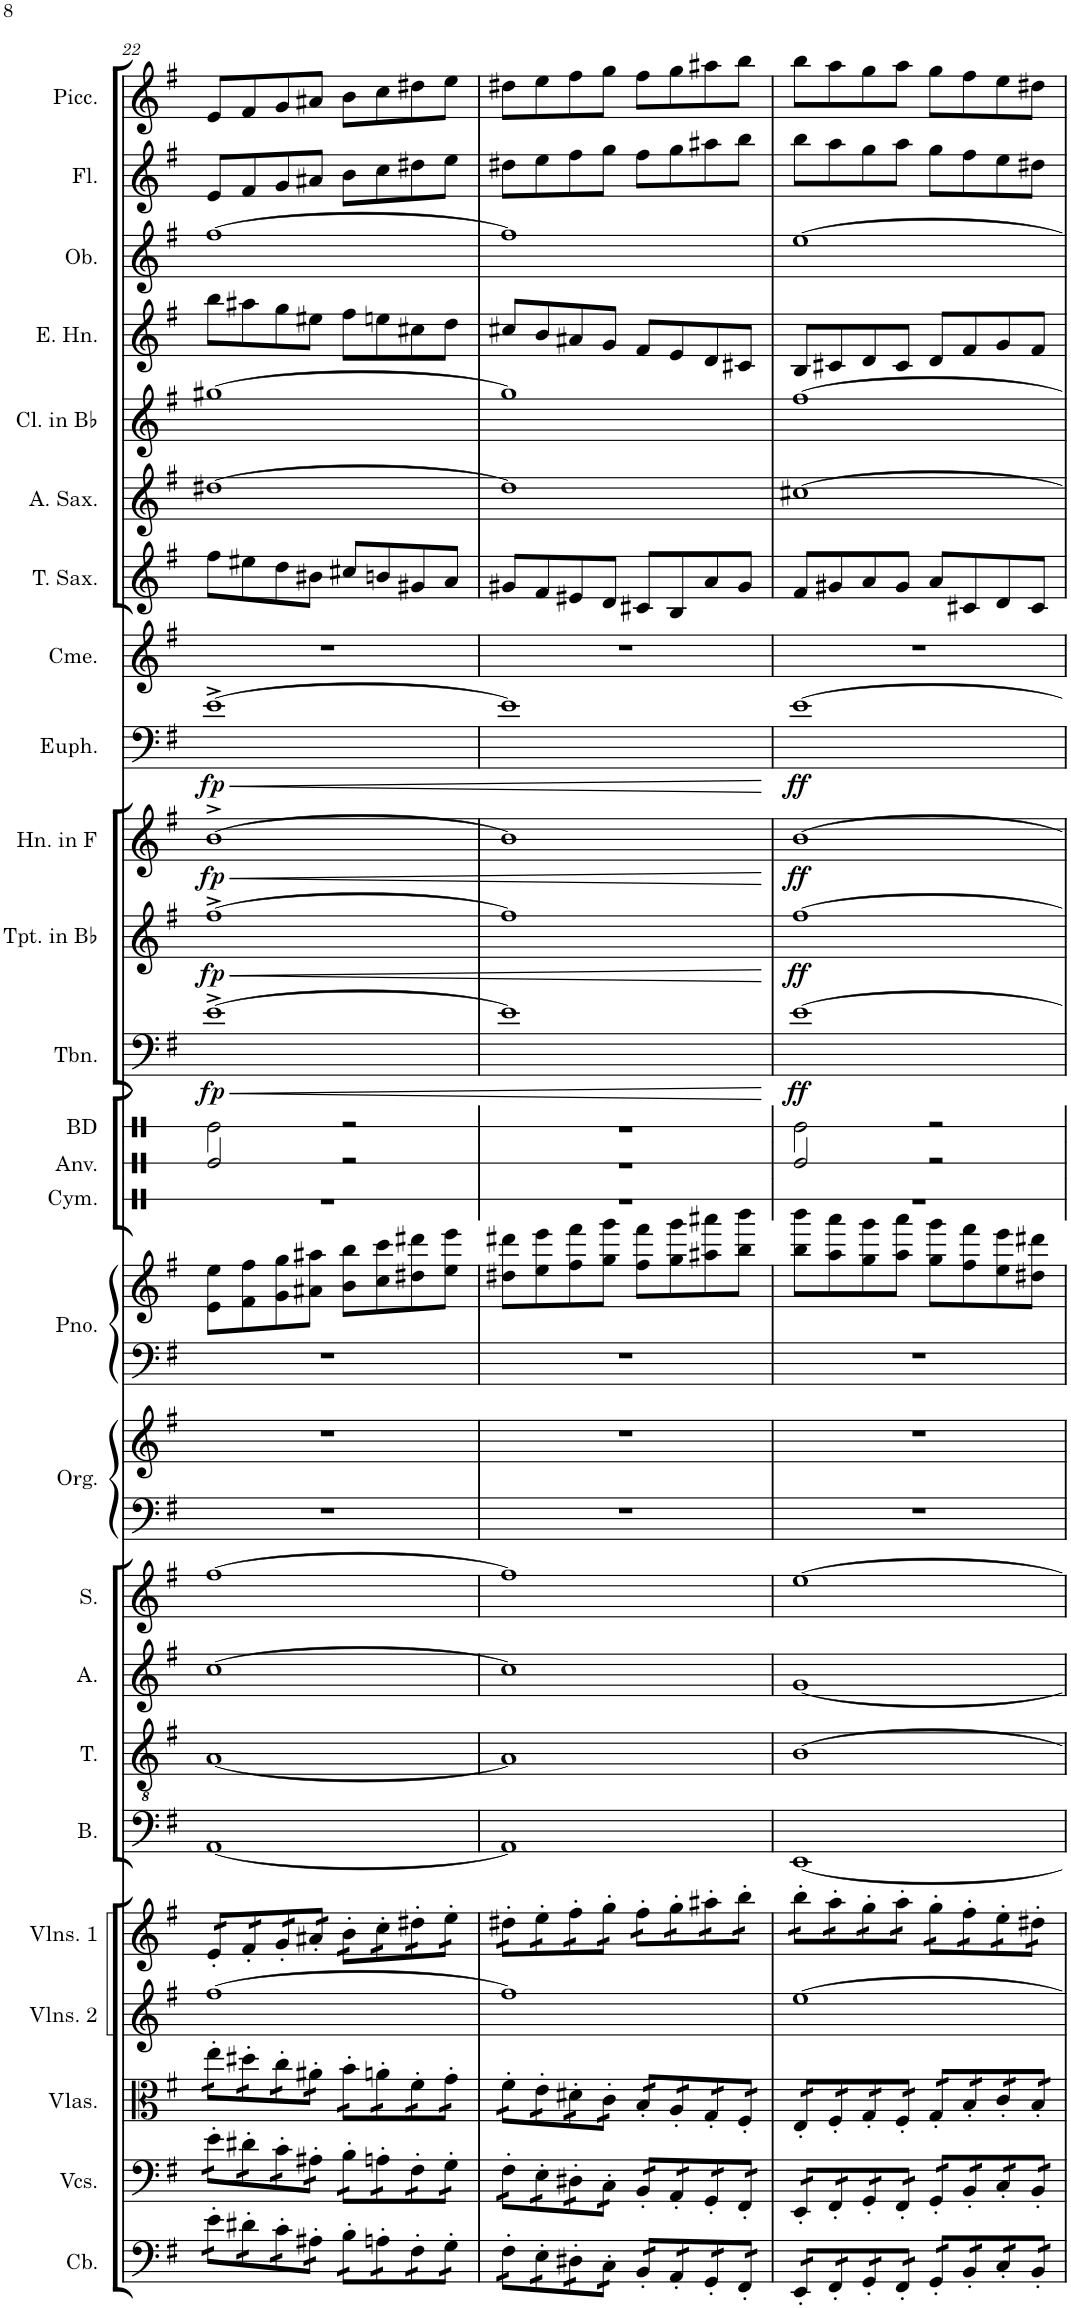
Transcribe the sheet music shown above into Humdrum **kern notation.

**kern	**kern	**kern	**kern	**kern	**kern	**kern	**kern	**kern	**kern	**kern	**kern	**kern	**kern	**kern	**dynam	**kern	**dynam	**kern	**dynam	**kern	**dynam	**kern	**kern	**kern	**kern	**kern	**kern	**kern	**kern
*part24	*part23	*part22	*part21	*part20	*part19	*part18	*part17	*part16	*part15	*part15	*part14	*part14	*part13	*part12	*part12	*part11	*part11	*part10	*part10	*part9	*part9	*part8	*part7	*part6	*part5	*part4	*part3	*part2	*part1
*staff26	*staff25	*staff24	*staff23	*staff22	*staff21	*staff20	*staff19	*staff18	*staff17	*staff16	*staff15	*staff14	*staff13	*staff12	*staff12	*staff11	*staff11	*staff10	*staff10	*staff9	*staff9	*staff8	*staff7	*staff6	*staff5	*staff4	*staff3	*staff2	*staff1
*I"Contrabass	*I"Violoncellos	*I"Violas	*I"Violins 2	*I"Violins 1	*I"Bass	*I"Tenor	*I"Alto	*I"Soprano	*I"Organ	*	*I"Piano	*	*I"Bass Drum	*I"Trombone	*	*I"Trumpet in Bb	*	*I"Horn in F	*	*I"Euphonium	*	*I"Chimes	*I"Tenor Saxophone	*I"Alto Saxophone	*I"Clarinet in Bb	*I"English Horn	*I"Oboe	*I"Flute	*I"Piccolo
*I'Cb.	*I'Vcs.	*I'Vlas.	*I'Vlns. 2	*I'Vlns. 1	*I'B.	*I'T.	*I'A.	*I'S.	*I'Org.	*	*I'Pno.	*	*I'BD	*I'Tbn.	*	*I'Tpt. in Bb	*	*I'Hn. in F	*	*I'Euph.	*	*I'Cme.	*I'T. Sax.	*I'A. Sax.	*I'Cl. in Bb	*I'E. Hn.	*I'Ob.	*I'Fl.	*I'Picc.
!!LO:PB:g=z
*clefF4	*clefF4	*clefC3	*clefG2	*clefG2	*clefF4	*clefGv2	*clefG2	*clefG2	*clefF4	*clefG2	*clefF4	*clefG2	*clefX	*clefF4	*	*clefG2	*	*clefG2	*	*clefF4	*	*clefG2	*clefG2	*clefG2	*clefG2	*clefG2	*clefG2	*clefG2	*clefG2
*Trd7c12	*	*	*	*	*	*	*	*	*	*	*	*	*	*	*	*Trd1c2	*	*Trd4c7	*	*	*	*	*Trd8c14	*Trd5c9	*Trd1c2	*Trd4c7	*	*	*Trd-7c-12
*k[f#]	*k[f#]	*k[f#]	*k[f#]	*k[f#]	*k[f#]	*k[f#]	*k[f#]	*k[f#]	*k[f#]	*k[f#]	*k[f#]	*k[f#]	*k[]	*k[f#]	*	*k[f#]	*	*k[f#]	*	*k[f#]	*	*k[f#]	*k[f#]	*k[f#]	*k[f#]	*k[f#]	*k[f#]	*k[f#]	*k[f#]
*M4/4	*M4/4	*M4/4	*M4/4	*M4/4	*M4/4	*M4/4	*M4/4	*M4/4	*M4/4	*M4/4	*M4/4	*M4/4	*M4/4	*M4/4	*	*M4/4	*	*M4/4	*	*M4/4	*	*M4/4	*M4/4	*M4/4	*M4/4	*M4/4	*M4/4	*M4/4	*M4/4
=22	=22	=22	=22	=22	=22	=22	=22	=22	=22	=22	=22	=22	=22	=22	=22	=22	=22	=22	=22	=22	=22	=22	=22	=22	=22	=22	=22	=22	=22
!	!	!	!	!	!	!	!	!	!	!	!	!	!	!	!LO:HP:b	!	!LO:HP:b	!	!LO:HP:b	!	!LO:HP:b	!	!	!	!	!	!	!	!
!	!	!	!	!	!	!	!	!	!	!	!	!	!	!	!LO:DY:n=1:b	!	!LO:DY:n=1:b	!	!LO:DY:n=1:b	!	!LO:DY:n=1:b	!	!	!	!	!	!	!	!
*tremolo	*	*	*	*	*	*	*	*	*	*	*	*	*	*	*	*	*	*	*	*	*	*	*	*	*	*	*	*	*
*	*tremolo	*	*	*	*	*	*	*	*	*	*	*	*	*	*	*	*	*	*	*	*	*	*	*	*	*	*	*	*
*	*	*tremolo	*	*	*	*	*	*	*	*	*	*	*	*	*	*	*	*	*	*	*	*	*	*	*	*	*	*	*
*	*	*	*	*tremolo	*	*	*	*	*	*	*	*	*	*	*	*	*	*	*	*	*	*	*	*	*	*	*	*	*
16e'\LL	16e'\LL	16ee'\LL	[1ff#	16e'/LL	[1AA	[1A	[1cc	[1ff#	1r	1r	1r	8e\ 8ee\L	2Re\	[1e^	< fp	[1ff#^	< fp	[1b^	< fp	[1e^	< fp	1r	8ff#\L	[1dd#X	[1gg#X	8bb\L	[1ff#	8e/L	8e/L
16e'\	16e'\	16ee'\	.	16e'/	.	.	.	.	.	.	.	.	.	.	.	.	.	.	.	.	.	.	.	.	.	.	.	.	.
16d#X'\	16d#X'\	16dd#X'\	.	16f#'/	.	.	.	.	.	.	.	8f#\ 8ff#\	.	.	.	.	.	.	.	.	.	.	8ee#X\	.	.	8aa#X\	.	8f#/	8f#/
16d#X'\	16d#X'\	16dd#X'\	.	16f#'/	.	.	.	.	.	.	.	.	.	.	.	.	.	.	.	.	.	.	.	.	.	.	.	.	.
16c'\	16c'\	16cc'\	.	16g'/	.	.	.	.	.	.	.	8g\ 8gg\	.	.	.	.	.	.	.	.	.	.	8dd\	.	.	8gg\	.	8g/	8g/
16c'\	16c'\	16cc'\	.	16g'/	.	.	.	.	.	.	.	.	.	.	.	.	.	.	.	.	.	.	.	.	.	.	.	.	.
16A#X'\	16A#X'\	16a#X'\	.	16a#X'/	.	.	.	.	.	.	.	8a#X\ 8aa#X\J	.	.	.	.	.	.	.	.	.	.	8b#X\J	.	.	8ee#X\J	.	8a#X/J	8a#X/J
16A#X'\JJ	16A#X'\JJ	16a#X'\JJ	.	16a#X'/JJ	.	.	.	.	.	.	.	.	.	.	.	.	.	.	.	.	.	.	.	.	.	.	.	.	.
16B'\LL	16B'\LL	16b'\LL	.	16b'\LL	.	.	.	.	.	.	.	8b\ 8bb\L	2r	.	.	.	.	.	.	.	.	.	8cc#X/L	.	.	8ff#\L	.	8b\L	8b\L
16B'\	16B'\	16b'\	.	16b'\	.	.	.	.	.	.	.	.	.	.	.	.	.	.	.	.	.	.	.	.	.	.	.	.	.
16An'\	16An'\	16an'\	.	16cc'\	.	.	.	.	.	.	.	8cc\ 8ccc\	.	.	.	.	.	.	.	.	.	.	8bn/	.	.	8een\	.	8cc\	8cc\
16An'\	16An'\	16an'\	.	16cc'\	.	.	.	.	.	.	.	.	.	.	.	.	.	.	.	.	.	.	.	.	.	.	.	.	.
16F#'\	16F#'\	16f#'\	.	16dd#X'\	.	.	.	.	.	.	.	8dd#X\ 8ddd#X\	.	.	.	.	.	.	.	.	.	.	8g#X/	.	.	8cc#X\	.	8dd#X\	8dd#X\
16F#'\	16F#'\	16f#'\	.	16dd#X'\	.	.	.	.	.	.	.	.	.	.	.	.	.	.	.	.	.	.	.	.	.	.	.	.	.
16G'\	16G'\	16g'\	.	16ee'\	.	.	.	.	.	.	.	8ee\ 8eee\J	.	.	.	.	.	.	.	.	.	.	8a/J	.	.	8dd\J	.	8ee\J	8ee\J
16G'\JJ	16G'\JJ	16g'\JJ	.	16ee'\JJ	.	.	.	.	.	.	.	.	.	.	.	.	.	.	.	.	.	.	.	.	.	.	.	.	.
=23	=23	=23	=23	=23	=23	=23	=23	=23	=23	=23	=23	=23	=23	=23	=23	=23	=23	=23	=23	=23	=23	=23	=23	=23	=23	=23	=23	=23	=23
16F#'\LL	16F#'\LL	16f#'\LL	1ff#]	16dd#X'\LL	1AA]	1A]	1cc]	1ff#]	1r	1r	1r	8dd#X\ 8ddd#X\L	1r	1e]	.	1ff#]	.	1b]	.	1e]	.	1r	8g#X/L	1dd#]	1gg#]	8cc#X/L	1ff#]	8dd#X\L	8dd#X\L
16F#'\	16F#'\	16f#'\	.	16dd#X'\	.	.	.	.	.	.	.	.	.	.	.	.	.	.	.	.	.	.	.	.	.	.	.	.	.
16E'\	16E'\	16e'\	.	16ee'\	.	.	.	.	.	.	.	8ee\ 8eee\	.	.	.	.	.	.	.	.	.	.	8f#/	.	.	8b/	.	8ee\	8ee\
16E'\	16E'\	16e'\	.	16ee'\	.	.	.	.	.	.	.	.	.	.	.	.	.	.	.	.	.	.	.	.	.	.	.	.	.
16D#X'\	16D#X'\	16d#X'\	.	16ff#'\	.	.	.	.	.	.	.	8ff#\ 8fff#\	.	.	.	.	.	.	.	.	.	.	8e#X/	.	.	8a#X/	.	8ff#\	8ff#\
16D#X'\	16D#X'\	16d#X'\	.	16ff#'\	.	.	.	.	.	.	.	.	.	.	.	.	.	.	.	.	.	.	.	.	.	.	.	.	.
16C'\	16C'\	16c'\	.	16gg'\	.	.	.	.	.	.	.	8gg\ 8ggg\J	.	.	.	.	.	.	.	.	.	.	8d/J	.	.	8g/J	.	8gg\J	8gg\J
16C'\JJ	16C'\JJ	16c'\JJ	.	16gg'\JJ	.	.	.	.	.	.	.	.	.	.	.	.	.	.	.	.	.	.	.	.	.	.	.	.	.
16BB'/LL	16BB'/LL	16B'/LL	.	16ff#'\LL	.	.	.	.	.	.	.	8ff#\ 8fff#\L	.	.	.	.	.	.	.	.	.	.	8c#X/L	.	.	8f#/L	.	8ff#\L	8ff#\L
16BB'/	16BB'/	16B'/	.	16ff#'\	.	.	.	.	.	.	.	.	.	.	.	.	.	.	.	.	.	.	.	.	.	.	.	.	.
16AA'/	16AA'/	16A'/	.	16gg'\	.	.	.	.	.	.	.	8gg\ 8ggg\	.	.	.	.	.	.	.	.	.	.	8B/	.	.	8e/	.	8gg\	8gg\
16AA'/	16AA'/	16A'/	.	16gg'\	.	.	.	.	.	.	.	.	.	.	.	.	.	.	.	.	.	.	.	.	.	.	.	.	.
16GG'/	16GG'/	16G'/	.	16aa#X'\	.	.	.	.	.	.	.	8aa#X\ 8aaa#X\	.	.	.	.	.	.	.	.	.	.	8a/	.	.	8d/	.	8aa#X\	8aa#X\
16GG'/	16GG'/	16G'/	.	16aa#X'\	.	.	.	.	.	.	.	.	.	.	.	.	.	.	.	.	.	.	.	.	.	.	.	.	.
16FF#'/	16FF#'/	16F#'/	.	16bb'\	.	.	.	.	.	.	.	8bb\ 8bbb\J	.	.	.	.	.	.	.	.	.	.	8g#/J	.	.	8c#X/J	.	8bb\J	8bb\J
16FF#'/JJ	16FF#'/JJ	16F#'/JJ	.	16bb'\JJ	.	.	.	.	.	.	.	.	.	.	.	.	.	.	.	.	.	.	.	.	.	.	.	.	.
.	.	.	.	.	.	.	.	.	.	.	.	.	.	.	[	.	[	.	[	.	[	.	.	.	.	.	.	.	.
=24	=24	=24	=24	=24	=24	=24	=24	=24	=24	=24	=24	=24	=24	=24	=24	=24	=24	=24	=24	=24	=24	=24	=24	=24	=24	=24	=24	=24	=24
!	!	!	!	!	!	!	!	!	!	!	!	!	!	!	!LO:DY:b	!	!LO:DY:b	!	!LO:DY:b	!	!LO:DY:b	!	!	!	!	!	!	!	!
16EE'/LL	16EE'/LL	16E'/LL	[1ee	16bb'\LL	[1EE	[1B	[1g	[1ee	1r	1r	1r	8bb\ 8bbb\L	2Re\	[1e	ff	[1ff#	ff	[1b	ff	[1e	ff	1r	8f#/L	[1cc#X	[1ff#	8B/L	[1ee	8bb\L	8bb\L
16EE'/	16EE'/	16E'/	.	16bb'\	.	.	.	.	.	.	.	.	.	.	.	.	.	.	.	.	.	.	.	.	.	.	.	.	.
16FF#'/	16FF#'/	16F#'/	.	16aa'\	.	.	.	.	.	.	.	8aa\ 8aaa\	.	.	.	.	.	.	.	.	.	.	8g#X/	.	.	8c#X/	.	8aa\	8aa\
16FF#'/	16FF#'/	16F#'/	.	16aa'\	.	.	.	.	.	.	.	.	.	.	.	.	.	.	.	.	.	.	.	.	.	.	.	.	.
16GG'/	16GG'/	16G'/	.	16gg'\	.	.	.	.	.	.	.	8gg\ 8ggg\	.	.	.	.	.	.	.	.	.	.	8a/	.	.	8d/	.	8gg\	8gg\
16GG'/	16GG'/	16G'/	.	16gg'\	.	.	.	.	.	.	.	.	.	.	.	.	.	.	.	.	.	.	.	.	.	.	.	.	.
16FF#'/	16FF#'/	16F#'/	.	16aa'\	.	.	.	.	.	.	.	8aa\ 8aaa\J	.	.	.	.	.	.	.	.	.	.	8g#/J	.	.	8c#/J	.	8aa\J	8aa\J
16FF#'/JJ	16FF#'/JJ	16F#'/JJ	.	16aa'\JJ	.	.	.	.	.	.	.	.	.	.	.	.	.	.	.	.	.	.	.	.	.	.	.	.	.
16GG'/LL	16GG'/LL	16G'/LL	.	16gg'\LL	.	.	.	.	.	.	.	8gg\ 8ggg\L	2r	.	.	.	.	.	.	.	.	.	8a/L	.	.	8d/L	.	8gg\L	8gg\L
16GG'/	16GG'/	16G'/	.	16gg'\	.	.	.	.	.	.	.	.	.	.	.	.	.	.	.	.	.	.	.	.	.	.	.	.	.
16BB'/	16BB'/	16B'/	.	16ff#'\	.	.	.	.	.	.	.	8ff#\ 8fff#\	.	.	.	.	.	.	.	.	.	.	8c#X/	.	.	8f#/	.	8ff#\	8ff#\
16BB'/	16BB'/	16B'/	.	16ff#'\	.	.	.	.	.	.	.	.	.	.	.	.	.	.	.	.	.	.	.	.	.	.	.	.	.
16C'/	16C'/	16c'/	.	16ee'\	.	.	.	.	.	.	.	8ee\ 8eee\	.	.	.	.	.	.	.	.	.	.	8d/	.	.	8g/	.	8ee\	8ee\
16C'/	16C'/	16c'/	.	16ee'\	.	.	.	.	.	.	.	.	.	.	.	.	.	.	.	.	.	.	.	.	.	.	.	.	.
16BB'/	16BB'/	16B'/	.	16dd#X'\	.	.	.	.	.	.	.	8dd#X\ 8ddd#X\J	.	.	.	.	.	.	.	.	.	.	8c#/J	.	.	8f#/J	.	8dd#X\J	8dd#X\J
16BB'/JJ	16BB'/JJ	16B'/JJ	.	16dd#X'\JJ	.	.	.	.	.	.	.	.	.	.	.	.	.	.	.	.	.	.	.	.	.	.	.	.	.
*	*	*	*	*Xtremolo	*	*	*	*	*	*	*	*	*	*	*	*	*	*	*	*	*	*	*	*	*	*	*	*	*
*	*	*Xtremolo	*	*	*	*	*	*	*	*	*	*	*	*	*	*	*	*	*	*	*	*	*	*	*	*	*	*	*
*	*Xtremolo	*	*	*	*	*	*	*	*	*	*	*	*	*	*	*	*	*	*	*	*	*	*	*	*	*	*	*	*
*Xtremolo	*	*	*	*	*	*	*	*	*	*	*	*	*	*	*	*	*	*	*	*	*	*	*	*	*	*	*	*	*
=	=	=	=	=	=	=	=	=	=	=	=	=	=	=	=	=	=	=	=	=	=	=	=	=	=	=	=	=	=
*-	*-	*-	*-	*-	*-	*-	*-	*-	*-	*-	*-	*-	*-	*-	*-	*-	*-	*-	*-	*-	*-	*-	*-	*-	*-	*-	*-	*-	*-
